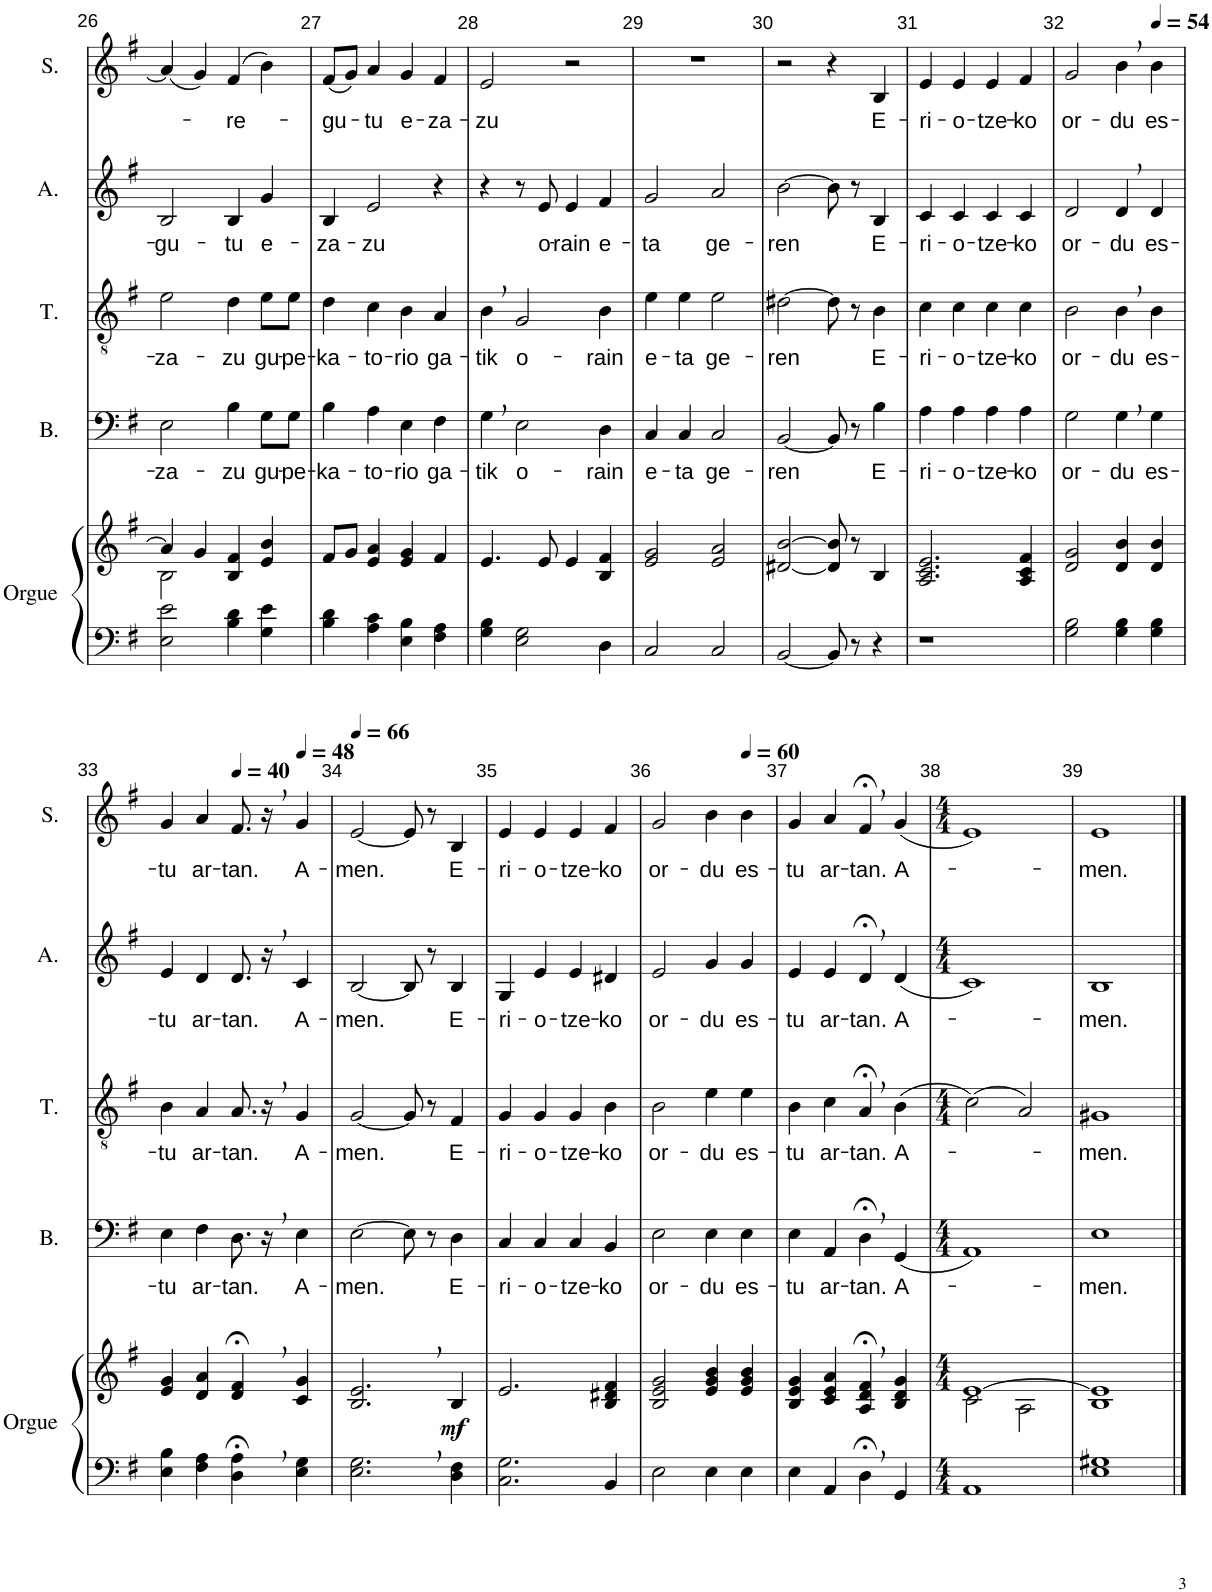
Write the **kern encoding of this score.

**kern	**kern	**dynam	**kern	**text	**kern	**text	**kern	**text	**kern	**text
*part5	*part5	*part5	*part4	*part4	*part3	*part3	*part2	*part2	*part1	*part1
*staff6	*staff5	*staff5/6	*staff4	*staff4	*staff3	*staff3	*staff2	*staff2	*staff1	*staff1
*I"Orgue ad libitum	*	*	*I"Basse	*	*I"Ténor	*	*I"Alto	*	*I"Soprano	*
*I'Orgue	*	*	*I'B.	*	*I'T.	*	*I'A.	*	*I'S.	*
!!LO:PB:g=z
*clefF4	*clefG2	*	*clefF4	*	*clefGv2	*	*clefG2	*	*clefG2	*
*k[f#]	*k[f#]	*	*k[f#]	*	*k[f#]	*	*k[f#]	*	*k[f#]	*
*M4/4	*M4/4	*	*M4/4	*	*M4/4	*	*M4/4	*	*M4/4	*
=26	=26	=26	=26	=26	=26	=26	=26	=26	=26	=26
*	*^	*	*	*	*	*	*	*	*	*
!	!	!	!	!	!LO:LY:b	!	!LO:LY:b	!	!LO:LY:b	!	!
2E\ 2e\	4a/]	2B\	.	2E\	-za-	2e\	-za-	2B/	-gu-	(4a/]	.
.	4g/	.	.	.	.	.	.	.	.	4g/)	.
!	!	!	!	!	!LO:LY:b	!	!LO:LY:b	!	!LO:LY:b	!	!LO:LY:b
4B\ 4d\	4B/ 4f#/	2ryy	.	4B\	-zu	4d\	-zu	4B/	-tu	(4f#/	-re-
!	!	!	!	!	!LO:LY:b	!	!LO:LY:b	!	!LO:LY:b	!	!
4G\ 4e\	4e/ 4b/	.	.	8G\L	gu-	8e\L	gu-	4g/	e-	4b\)	.
!	!	!	!	!	!LO:LY:b	!	!LO:LY:b	!	!	!	!
.	.	.	.	8G\J	-pe-	8e\J	-pe-	.	.	.	.
*	*v	*v	*	*	*	*	*	*	*	*	*
=27	=27	=27	=27	=27	=27	=27	=27	=27	=27	=27
!	!	!	!	!LO:LY:b	!	!LO:LY:b	!	!LO:LY:b	!	!LO:LY:b
4B\ 4d\	8f#/L	.	4B\	-ka-	4d\	-ka-	4B/	-za-	(8f#/L	-gu-
.	8g/J	.	.	.	.	.	.	.	8g/J)	.
!	!	!	!	!LO:LY:b	!	!LO:LY:b	!	!LO:LY:b	!	!LO:LY:b
4A\ 4c\	4e/ 4a/	.	4A\	-to-	4c\	-to-	2e/	-zu	4a/	-tu
!	!	!	!	!LO:LY:b	!	!LO:LY:b	!	!	!	!LO:LY:b
4E\ 4B\	4e/ 4g/	.	4E\	-rio	4B\	-rio	.	.	4g/	e-
!	!	!	!	!LO:LY:b	!	!LO:LY:b	!	!	!	!LO:LY:b
4F#\ 4A\	4f#/	.	4F#\	ga-	4A/	ga-	4r	.	4f#/	-za-
=28	=28	=28	=28	=28	=28	=28	=28	=28	=28	=28
!	!	!	!	!LO:LY:b	!	!LO:LY:b	!	!	!	!LO:LY:b
4G\ 4B\	4.e/	.	4G,\	-tik	4B,\	-tik	4r	.	2e/	-zu
!	!	!	!	!LO:LY:b	!	!LO:LY:b	!	!	!	!
2E\ 2G\	.	.	2E\	o-	2G/	o-	8r	.	.	.
!	!	!	!	!	!	!	!	!LO:LY:b	!	!
.	8e/	.	.	.	.	.	8e/	o-	.	.
!	!	!	!	!	!	!	!	!LO:LY:b	!	!
.	4e/	.	.	.	.	.	4e/	-rain	2r	.
!	!	!	!	!LO:LY:b	!	!LO:LY:b	!	!LO:LY:b	!	!
4D\	4B/ 4f#/	.	4D\	-rain	4B\	-rain	4f#/	e-	.	.
=29	=29	=29	=29	=29	=29	=29	=29	=29	=29	=29
!	!	!	!	!LO:LY:b	!	!LO:LY:b	!	!LO:LY:b	!	!
2C/	2e/ 2g/	.	4C/	e-	4e\	e-	2g/	-ta	1r	.
!	!	!	!	!LO:LY:b	!	!LO:LY:b	!	!	!	!
.	.	.	4C/	-ta	4e\	-ta	.	.	.	.
!	!	!	!	!LO:LY:b	!	!LO:LY:b	!	!LO:LY:b	!	!
2C/	2e/ 2a/	.	2C/	ge-	2e\	ge-	2a/	ge-	.	.
=30	=30	=30	=30	=30	=30	=30	=30	=30	=30	=30
!	!	!	!	!LO:LY:b	!	!LO:LY:b	!	!LO:LY:b	!	!
[2BB/	[2d#X/ [2b/	.	[2BB/	-ren	[2d#X\	-ren	[2b\	-ren	2r	.
8BB/]	8d#/] 8b/]	.	8BB/]	.	8d#\]	.	8b\]	.	4r	.
8r	8r	.	8r	.	8r	.	8r	.	.	.
!	!	!	!	!LO:LY:b	!	!LO:LY:b	!	!LO:LY:b	!	!LO:LY:b
4r	4B/	.	4B\	E-	4B\	E-	4B/	E-	4B/	E-
=31	=31	=31	=31	=31	=31	=31	=31	=31	=31	=31
!	!	!	!	!LO:LY:b	!	!LO:LY:b	!	!LO:LY:b	!	!LO:LY:b
1r	2.A/ 2.c/ 2.e/	.	4A\	-ri-	4c\	-ri-	4c/	-ri-	4e/	-ri-
!	!	!	!	!LO:LY:b	!	!LO:LY:b	!	!LO:LY:b	!	!LO:LY:b
.	.	.	4A\	-o-	4c\	-o-	4c/	-o-	4e/	-o-
!	!	!	!	!LO:LY:b	!	!LO:LY:b	!	!LO:LY:b	!	!LO:LY:b
.	.	.	4A\	-tze-	4c\	-tze-	4c/	-tze-	4e/	-tze-
!	!	!	!	!LO:LY:b	!	!LO:LY:b	!	!LO:LY:b	!	!LO:LY:b
.	4A/ 4c/ 4f#/	.	4A\	-ko	4c\	-ko	4c/	-ko	4f#/	-ko
=32	=32	=32	=32	=32	=32	=32	=32	=32	=32	=32
!	!	!	!	!LO:LY:b	!	!LO:LY:b	!	!LO:LY:b	!	!LO:LY:b
2G\ 2B\	2d/ 2g/	.	2G\	or-	2B\	or-	2d/	or-	2g/	or-
!	!	!	!	!LO:LY:b	!	!LO:LY:b	!	!LO:LY:b	!	!LO:LY:b
4G\ 4B\	4d/ 4b/	.	4G,\	-du	4B,\	-du	4d,/	-du	4b,\	-du
*	*	*	*	*	*	*	*	*	*MM54	*
!	!	!	!	!LO:LY:b	!	!LO:LY:b	!	!LO:LY:b	!	!LO:LY:b
4G\ 4B\	4d/ 4b/	.	4G\	es-	4B\	es-	4d/	es-	4b\	es-
!!LO:LB:g=z
=33	=33	=33	=33	=33	=33	=33	=33	=33	=33	=33
!	!	!	!	!LO:LY:b	!	!LO:LY:b	!	!LO:LY:b	!	!LO:LY:b
4E\ 4B\	4e/ 4g/	.	4E\	-tu	4B\	-tu	4e/	-tu	4g/	-tu
!	!	!	!	!LO:LY:b	!	!LO:LY:b	!	!LO:LY:b	!	!LO:LY:b
4F#\ 4A\	4d/ 4a/	.	4F#\	ar-	4A/	ar-	4d/	ar-	4a/	ar-
*	*	*	*	*	*	*	*	*	*MM40	*
!	!	!	!	!LO:LY:b	!	!LO:LY:b	!	!LO:LY:b	!	!LO:LY:b
4D\;<, 4A\;<,	4d/;<, 4f#/;<,	.	8.D\	-tan.	8.A/	-tan.	8.d/	-tan.	8.f#/	-tan.
.	.	.	16r	.	16r	.	16r	.	16r	.
*	*	*	*	*	*	*	*	*	*MM48	*
!	!	!	!	!LO:LY:b	!	!LO:LY:b	!	!LO:LY:b	!	!LO:LY:b
4E\ 4G\	4c/ 4g/	.	4E\	A-	4G/	A-	4c/	A-	4g/	A-
=34	=34	=34	=34	=34	=34	=34	=34	=34	=34	=34
*	*	*	*	*	*	*	*	*	*MM66	*
!	!	!	!	!LO:LY:b	!	!LO:LY:b	!	!LO:LY:b	!	!LO:LY:b
2.E\, 2.G\,	2.B/, 2.e/,	.	[2E\	-men.	[2G/	-men.	[2B/	-men.	[2e/	-men.
.	.	.	8E\]	.	8G/]	.	8B/]	.	8e/]	.
.	.	.	8r	.	8r	.	8r	.	8r	.
!	!	!LO:DY:a=2	!	!LO:LY:b	!	!LO:LY:b	!	!LO:LY:b	!	!LO:LY:b
4D\ 4F#\	4B/	mf	4D\	E-	4F#/	E-	4B/	E-	4B/	E-
=35	=35	=35	=35	=35	=35	=35	=35	=35	=35	=35
!	!	!	!	!LO:LY:b	!	!LO:LY:b	!	!LO:LY:b	!	!LO:LY:b
2.C\ 2.G\	2.e/	.	4C/	-ri-	4G/	-ri-	4G/	-ri-	4e/	-ri-
!	!	!	!	!LO:LY:b	!	!LO:LY:b	!	!LO:LY:b	!	!LO:LY:b
.	.	.	4C/	-o-	4G/	-o-	4e/	-o-	4e/	-o-
!	!	!	!	!LO:LY:b	!	!LO:LY:b	!	!LO:LY:b	!	!LO:LY:b
.	.	.	4C/	-tze-	4G/	-tze-	4e/	-tze-	4e/	-tze-
!	!	!	!	!LO:LY:b	!	!LO:LY:b	!	!LO:LY:b	!	!LO:LY:b
4BB/	4B/ 4d#X/ 4f#/	.	4BB/	-ko	4B\	-ko	4d#X/	-ko	4f#/	-ko
=36	=36	=36	=36	=36	=36	=36	=36	=36	=36	=36
!	!	!	!	!LO:LY:b	!	!LO:LY:b	!	!LO:LY:b	!	!LO:LY:b
2E\	2B/ 2e/ 2g/	.	2E\	or-	2B\	or-	2e/	or-	2g/	or-
!	!	!	!	!LO:LY:b	!	!LO:LY:b	!	!LO:LY:b	!	!LO:LY:b
4E\	4e/ 4g/ 4b/	.	4E\	-du	4e\	-du	4g/	-du	4b\	-du
*	*	*	*	*	*	*	*	*	*MM60	*
!	!	!	!	!LO:LY:b	!	!LO:LY:b	!	!LO:LY:b	!	!LO:LY:b
4E\	4e/ 4g/ 4b/	.	4E\	es-	4e\	es-	4g/	es-	4b\	es-
=37	=37	=37	=37	=37	=37	=37	=37	=37	=37	=37
!	!	!	!	!LO:LY:b	!	!LO:LY:b	!	!LO:LY:b	!	!LO:LY:b
4E\	4B/ 4e/ 4g/	.	4E\	-tu	4B\	-tu	4e/	-tu	4g/	-tu
!	!	!	!	!LO:LY:b	!	!LO:LY:b	!	!LO:LY:b	!	!LO:LY:b
4AA/	4c/ 4e/ 4a/	.	4AA/	ar-	4c\	ar-	4e/	ar-	4a/	ar-
!	!	!	!	!LO:LY:b	!	!LO:LY:b	!	!LO:LY:b	!	!LO:LY:b
4D;<,\	4A/;<, 4d/;<, 4f#/;<,	.	4D;<,\	-tan.	4A;<,/	-tan.	4d;<,/	-tan.	4f#;<,/	-tan.
!	!	!	!	!LO:LY:b	!	!LO:LY:b	!	!LO:LY:b	!	!LO:LY:b
4GG/	4B/ 4d/ 4g/	.	(4GG/	A-	(4B\	A-	(4d/	A-	(4g/	A-
=38	=38	=38	=38	=38	=38	=38	=38	=38	=38	=38
*M4/4	*M4/4	*	*M4/4	*	*M4/4	*	*M4/4	*	*M4/4	*
*	*^	*	*	*	*	*	*	*	*	*
1AA	[1e	2c\	.	1AA)	.	(2c\)	.	1c)	.	1e)	.
.	.	2A\	.	.	.	2A/)	.	.	.	.	.
=39	=39	=39	=39	=39	=39	=39	=39	=39	=39	=39	=39
!	!	!	!	!	!LO:LY:b	!	!LO:LY:b	!	!LO:LY:b	!	!LO:LY:b
*	*v	*v	*	*	*	*	*	*	*	*	*
1E 1G#X	1B 1e]	.	1E	-men.	1G#X	-men.	1B	-men.	1e	-men.
==	==	==	==	==	==	==	==	==	==	==
*-	*-	*-	*-	*-	*-	*-	*-	*-	*-	*-
